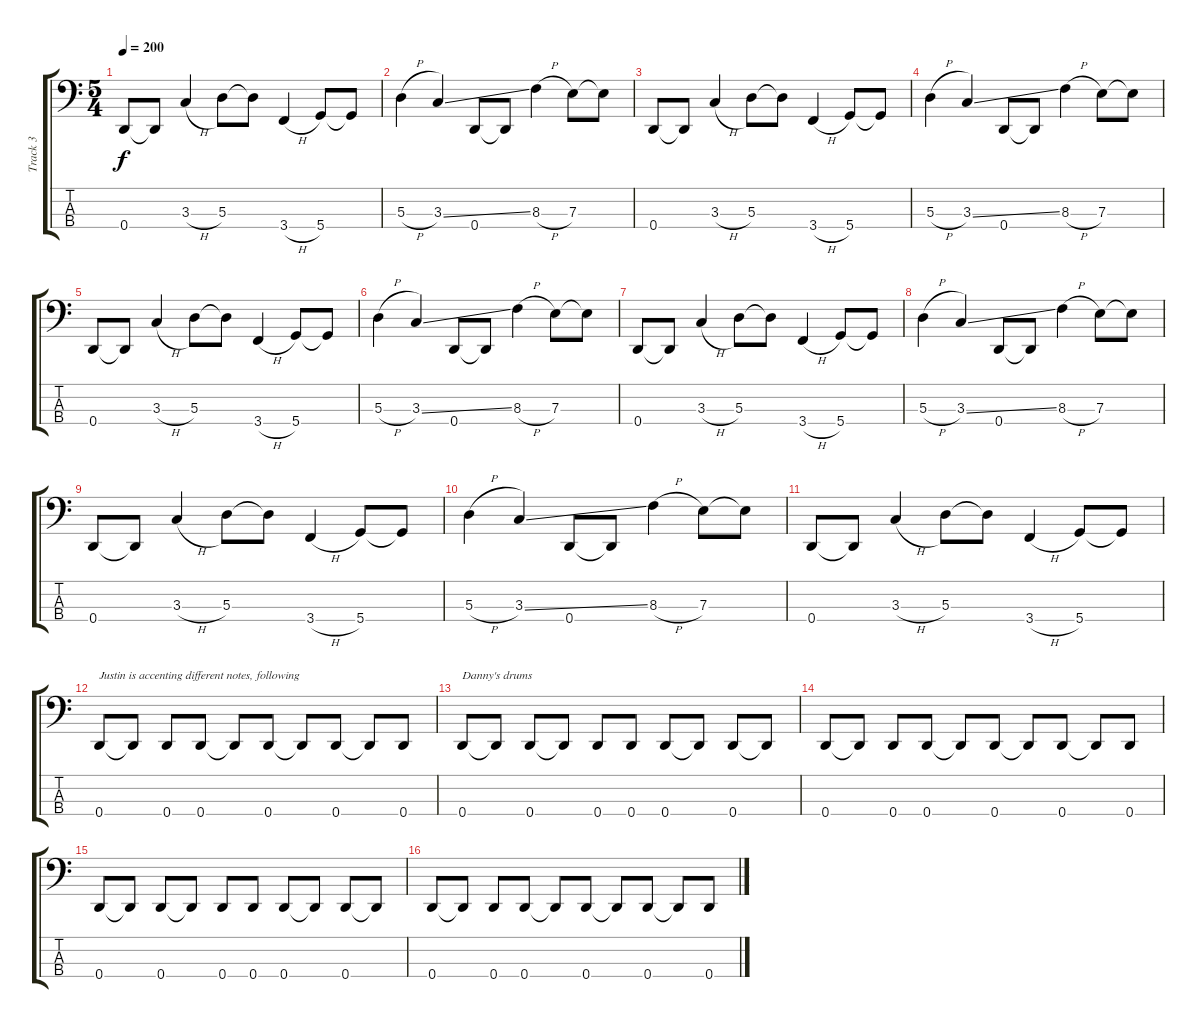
\track ("Track 3" "Track 3") {instrument electricbasspick}
\staff {score tabs}
\tuning (G2 D2 A1 D1) {hide}
\ts (5 4)
\tempo 200
\clef f4
\ks c
0.4.8{dy f} 0.4{t}.8 3.3{h}.4 5.3.8 5.3{t}.8 3.4{h}.4 5.4.8 5.4{t}.8 |
5.3{h}.4 3.3{ss}.4 0.4.8 0.4{t}.8 8.3{h}.4 7.3.8 7.3{t}.8 |
0.4.8 0.4{t}.8 3.3{h}.4 5.3.8 5.3{t}.8 3.4{h}.4 5.4.8 5.4{t}.8 |
5.3{h}.4 3.3{ss}.4 0.4.8 0.4{t}.8 8.3{h}.4 7.3.8 7.3{t}.8 |
0.4.8 0.4{t}.8 3.3{h}.4 5.3.8 5.3{t}.8 3.4{h}.4 5.4.8 5.4{t}.8 |
5.3{h}.4 3.3{ss}.4 0.4.8 0.4{t}.8 8.3{h}.4 7.3.8 7.3{t}.8 |
0.4.8 0.4{t}.8 3.3{h}.4 5.3.8 5.3{t}.8 3.4{h}.4 5.4.8 5.4{t}.8 |
5.3{h}.4 3.3{ss}.4 0.4.8 0.4{t}.8 8.3{h}.4 7.3.8 7.3{t}.8 |
0.4.8 0.4{t}.8 3.3{h}.4 5.3.8 5.3{t}.8 3.4{h}.4 5.4.8 5.4{t}.8 |
5.3{h}.4 3.3{ss}.4 0.4.8 0.4{t}.8 8.3{h}.4 7.3.8 7.3{t}.8 |
0.4.8 0.4{t}.8 3.3{h}.4 5.3.8 5.3{t}.8 3.4{h}.4 5.4.8 5.4{t}.8 |
0.4.8{txt "Justin is accenting different notes, following "} 0.4{t}.8 0.4.8 0.4.8 0.4{t}.8 0.4.8 0.4{t}.8 0.4.8 0.4{t}.8 0.4.8 |
0.4.8{txt "Danny's drums"} 0.4{t}.8 0.4.8 0.4{t}.8 0.4.8 0.4.8 0.4.8 0.4{t}.8 0.4.8 0.4{t}.8 |
0.4.8 0.4{t}.8 0.4.8 0.4.8 0.4{t}.8 0.4.8 0.4{t}.8 0.4.8 0.4{t}.8 0.4.8 |
0.4.8 0.4{t}.8 0.4.8 0.4{t}.8 0.4.8 0.4.8 0.4.8 0.4{t}.8 0.4.8 0.4{t}.8 |
0.4.8 0.4{t}.8 0.4.8 0.4.8 0.4{t}.8 0.4.8 0.4{t}.8 0.4.8 0.4{t}.8 0.4.8
